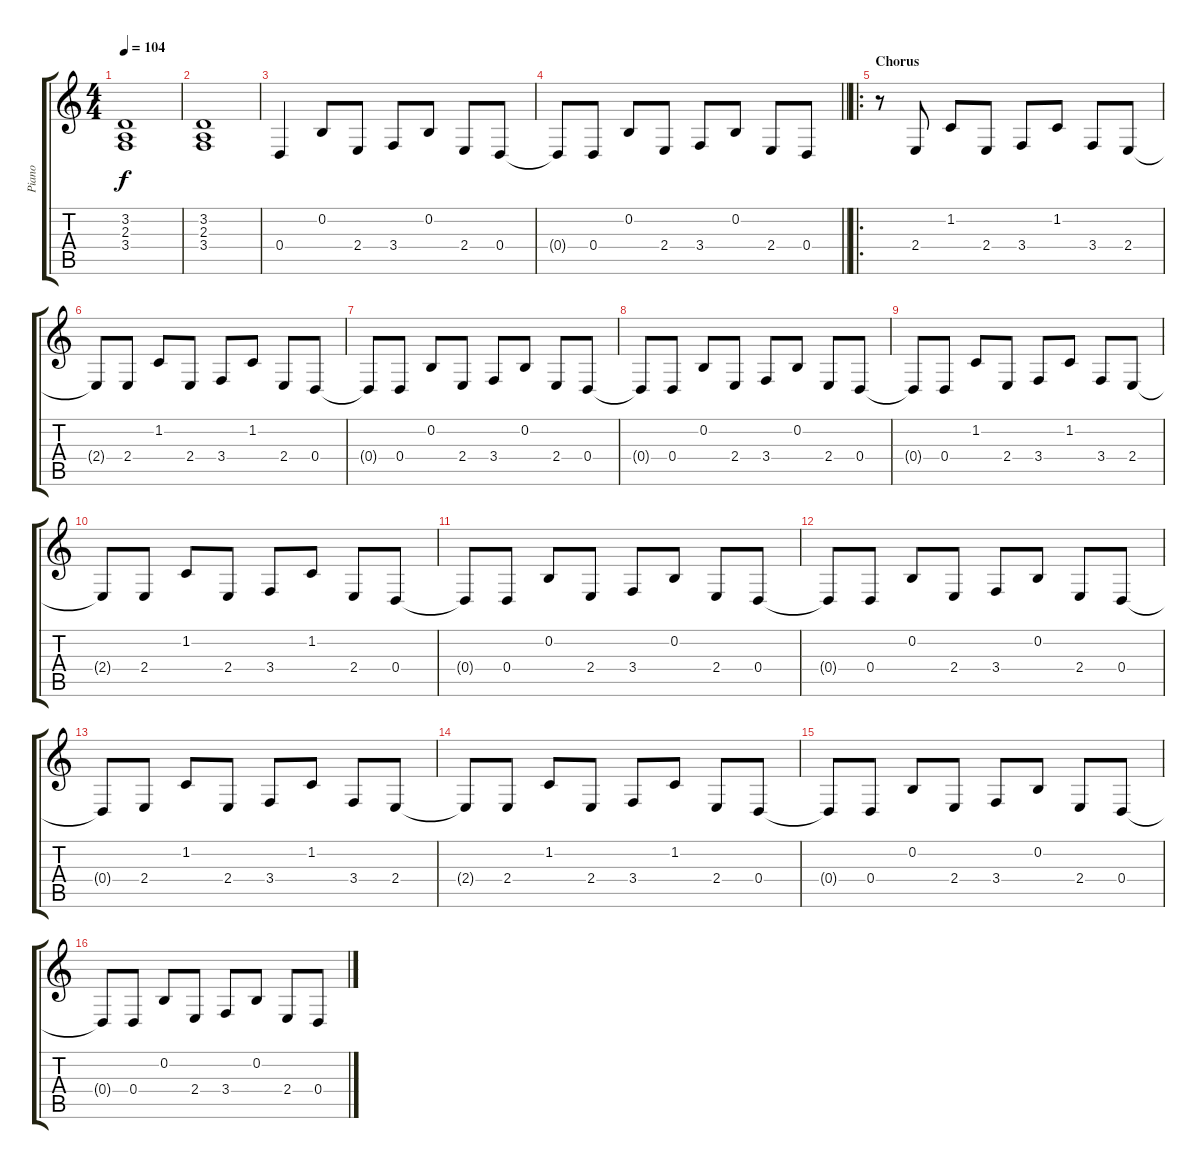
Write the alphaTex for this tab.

\track ("Piano" "Piano") {instrument fx7echoes}
\staff {score tabs}
\tuning (E4 B3 G3 D3 A2 E2) {hide}
\ts (4 4)
\tempo 104
\clef g2
\ks c
(3.2 2.3 3.4).1{dy f} |
(3.2 2.3 3.4).1 |
0.4.4 0.2.8 2.4.8 3.4.8 0.2.8 2.4.8 0.4.8 |
\barLineRight lightlight
0.4{t}.8 0.4.8 0.2.8 2.4.8 3.4.8 0.2.8 2.4.8 0.4.8 |
\ro
\section ("" "Chorus")
r.8 2.4.8 1.2.8 2.4.8 3.4.8 1.2.8 3.4.8 2.4.8 |
2.4{t}.8 2.4.8 1.2.8 2.4.8 3.4.8 1.2.8 2.4.8 0.4.8 |
0.4{t}.8 0.4.8 0.2.8 2.4.8 3.4.8 0.2.8 2.4.8 0.4.8 |
0.4{t}.8 0.4.8 0.2.8 2.4.8 3.4.8 0.2.8 2.4.8 0.4.8 |
0.4{t}.8 0.4.8 1.2.8 2.4.8 3.4.8 1.2.8 3.4.8 2.4.8 |
2.4{t}.8 2.4.8 1.2.8 2.4.8 3.4.8 1.2.8 2.4.8 0.4.8 |
0.4{t}.8 0.4.8 0.2.8 2.4.8 3.4.8 0.2.8 2.4.8 0.4.8 |
0.4{t}.8 0.4.8 0.2.8 2.4.8 3.4.8 0.2.8 2.4.8 0.4.8 |
0.4{t}.8 2.4.8 1.2.8 2.4.8 3.4.8 1.2.8 3.4.8 2.4.8 |
2.4{t}.8 2.4.8 1.2.8 2.4.8 3.4.8 1.2.8 2.4.8 0.4.8 |
0.4{t}.8 0.4.8 0.2.8 2.4.8 3.4.8 0.2.8 2.4.8 0.4.8 |
0.4{t}.8 0.4.8 0.2.8 2.4.8 3.4.8 0.2.8 2.4.8 0.4.8
